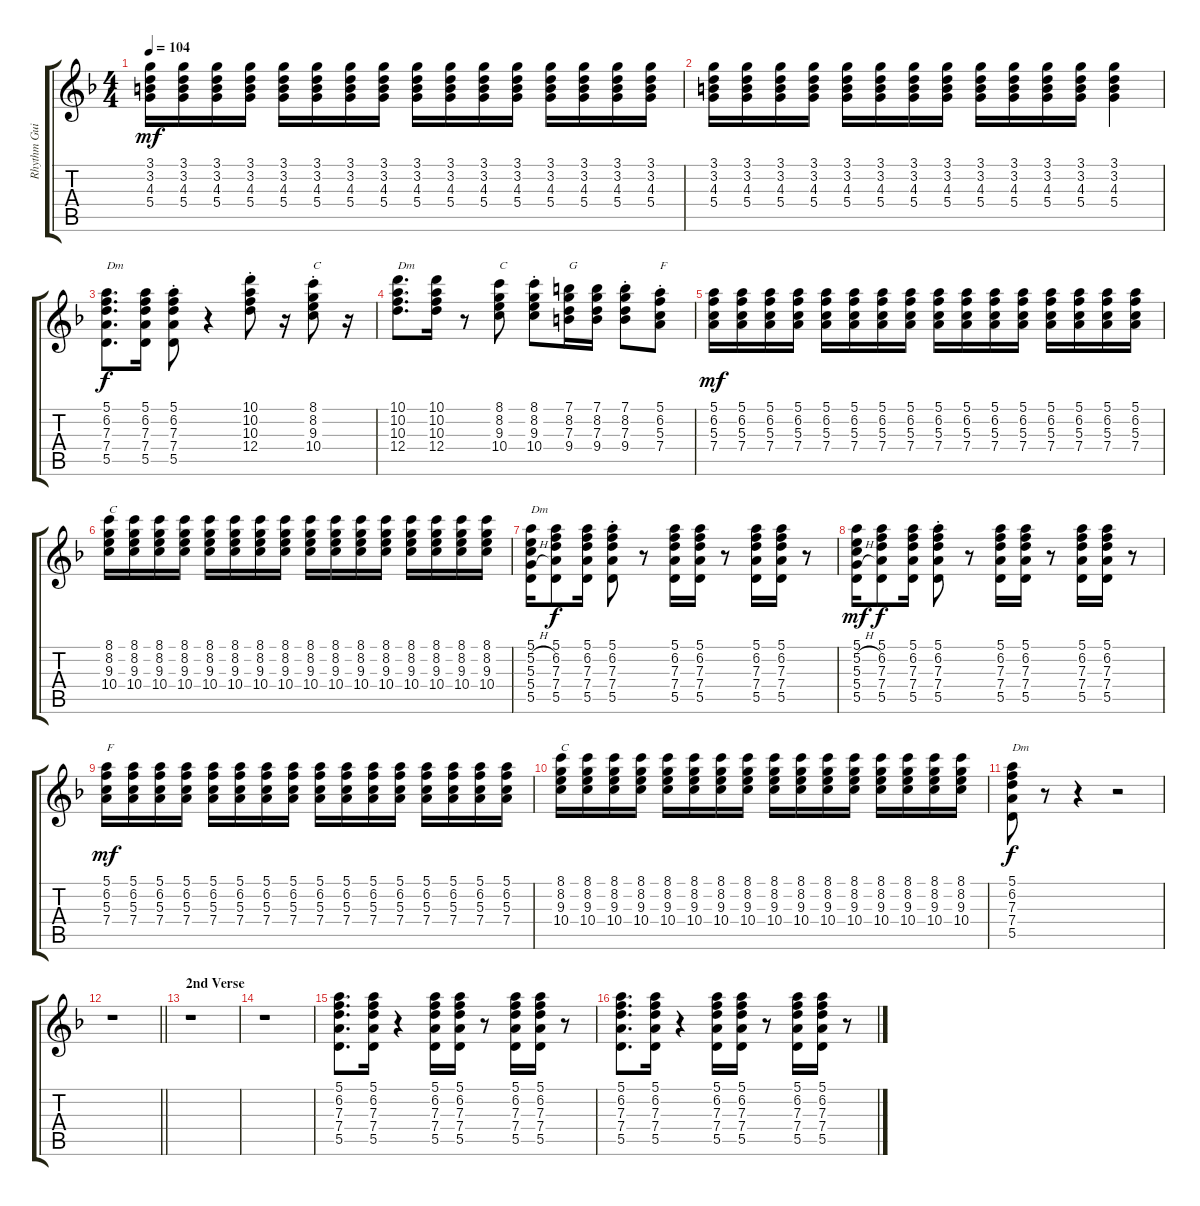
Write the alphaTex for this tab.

\track ("Rhythm Guitar 1 ( David Gilmour )" "Rhythm Gui") {instrument electricguitarjazz}
\staff {score tabs}
\tuning (E4 B3 G3 D3 A2 E2) {hide}
\ts (4 4)
\tempo 104
\clef g2
\ks dminor
(3.1 3.2 4.3 5.4).16{dy mf} (3.1 3.2 4.3 5.4).16 (3.1 3.2 4.3 5.4).16 (3.1 3.2 4.3 5.4).16 (3.1 3.2 4.3 5.4).16 (3.1 3.2 4.3 5.4).16 (3.1 3.2 4.3 5.4).16 (3.1 3.2 4.3 5.4).16 (3.1 3.2 4.3 5.4).16 (3.1 3.2 4.3 5.4).16 (3.1 3.2 4.3 5.4).16 (3.1 3.2 4.3 5.4).16 (3.1 3.2 4.3 5.4).16 (3.1 3.2 4.3 5.4).16 (3.1 3.2 4.3 5.4).16 (3.1 3.2 4.3 5.4).16 |
(3.1 3.2 4.3 5.4).16 (3.1 3.2 4.3 5.4).16 (3.1 3.2 4.3 5.4).16 (3.1 3.2 4.3 5.4).16 (3.1 3.2 4.3 5.4).16 (3.1 3.2 4.3 5.4).16 (3.1 3.2 4.3 5.4).16 (3.1 3.2 4.3 5.4).16 (3.1 3.2 4.3 5.4).16 (3.1 3.2 4.3 5.4).16 (3.1 3.2 4.3 5.4).16 (3.1 3.2 4.3 5.4).16 (3.1 3.2 4.3 5.4).4 |
(5.1 6.2 7.3 7.4 5.5).8{d txt "Dm" dy f} (5.1 6.2 7.3 7.4 5.5).16 (5.1{st} 6.2{st} 7.3{st} 7.4{st} 5.5{st}).8 r.4 (10.1{st} 10.2{st} 10.3{st} 12.4{st}).8 r.16 (8.1{st} 8.2{st} 9.3{st} 10.4{st}).8{txt "C"} r.16 |
(10.1 10.2 10.3 12.4).8{d txt "Dm"} (10.1 10.2 10.3 12.4).16 r.8 (8.1 8.2 9.3 10.4).8{txt "C"} (8.1{st} 8.2{st} 9.3{st} 10.4{st}).8 (7.1 8.2 7.3 9.4).16{txt "G"} (7.1 8.2 7.3 9.4).16 (7.1{st} 8.2{st} 7.3{st} 9.4{st}).8 (5.1{st} 6.2{st} 5.3{st} 7.4{st}).8{txt "F"} |
(5.1 6.2 5.3 7.4).16{dy mf} (5.1 6.2 5.3 7.4).16 (5.1 6.2 5.3 7.4).16 (5.1 6.2 5.3 7.4).16 (5.1 6.2 5.3 7.4).16 (5.1 6.2 5.3 7.4).16 (5.1 6.2 5.3 7.4).16 (5.1 6.2 5.3 7.4).16 (5.1 6.2 5.3 7.4).16 (5.1 6.2 5.3 7.4).16 (5.1 6.2 5.3 7.4).16 (5.1 6.2 5.3 7.4).16 (5.1 6.2 5.3 7.4).16 (5.1 6.2 5.3 7.4).16 (5.1 6.2 5.3 7.4).16 (5.1 6.2 5.3 7.4).16 |
(8.1 8.2 9.3 10.4).16{txt "C"} (8.1 8.2 9.3 10.4).16 (8.1 8.2 9.3 10.4).16 (8.1 8.2 9.3 10.4).16 (8.1 8.2 9.3 10.4).16 (8.1 8.2 9.3 10.4).16 (8.1 8.2 9.3 10.4).16 (8.1 8.2 9.3 10.4).16 (8.1 8.2 9.3 10.4).16 (8.1 8.2 9.3 10.4).16 (8.1 8.2 9.3 10.4).16 (8.1 8.2 9.3 10.4).16 (8.1 8.2 9.3 10.4).16 (8.1 8.2 9.3 10.4).16 (8.1 8.2 9.3 10.4).16 (8.1 8.2 9.3 10.4).16 |
(5.1 5.2{h} 5.3{h} 5.4{h} 5.5).16{txt "Dm"} (5.1 6.2 7.3 7.4 5.5).8{dy f} (5.1 6.2 7.3 7.4 5.5).16 (5.1{st} 6.2{st} 7.3{st} 7.4{st} 5.5{st}).8 r.8 (5.1 6.2 7.3 7.4 5.5).16 (5.1 6.2 7.3 7.4 5.5).16 r.8 (5.1 6.2 7.3 7.4 5.5).16 (5.1 6.2 7.3 7.4 5.5).16 r.8 |
(5.1 5.2{h} 5.3{h} 5.4{h} 5.5).16{dy mf} (5.1 6.2 7.3 7.4 5.5).8{dy f} (5.1 6.2 7.3 7.4 5.5).16 (5.1{st} 6.2{st} 7.3{st} 7.4{st} 5.5{st}).8 r.8 (5.1 6.2 7.3 7.4 5.5).16 (5.1 6.2 7.3 7.4 5.5).16 r.8 (5.1 6.2 7.3 7.4 5.5).16 (5.1 6.2 7.3 7.4 5.5).16 r.8 |
(5.1 6.2 5.3 7.4).16{txt "F" dy mf} (5.1 6.2 5.3 7.4).16 (5.1 6.2 5.3 7.4).16 (5.1 6.2 5.3 7.4).16 (5.1 6.2 5.3 7.4).16 (5.1 6.2 5.3 7.4).16 (5.1 6.2 5.3 7.4).16 (5.1 6.2 5.3 7.4).16 (5.1 6.2 5.3 7.4).16 (5.1 6.2 5.3 7.4).16 (5.1 6.2 5.3 7.4).16 (5.1 6.2 5.3 7.4).16 (5.1 6.2 5.3 7.4).16 (5.1 6.2 5.3 7.4).16 (5.1 6.2 5.3 7.4).16 (5.1 6.2 5.3 7.4).16 |
(8.1 8.2 9.3 10.4).16{txt "C"} (8.1 8.2 9.3 10.4).16 (8.1 8.2 9.3 10.4).16 (8.1 8.2 9.3 10.4).16 (8.1 8.2 9.3 10.4).16 (8.1 8.2 9.3 10.4).16 (8.1 8.2 9.3 10.4).16 (8.1 8.2 9.3 10.4).16 (8.1 8.2 9.3 10.4).16 (8.1 8.2 9.3 10.4).16 (8.1 8.2 9.3 10.4).16 (8.1 8.2 9.3 10.4).16 (8.1 8.2 9.3 10.4).16 (8.1 8.2 9.3 10.4).16 (8.1 8.2 9.3 10.4).16 (8.1 8.2 9.3 10.4).16 |
(5.1 6.2 7.3 7.4 5.5).8{txt "Dm" dy f} r.8 r.4 r.2 |
\barLineRight lightlight
r.1 |
\section ("" "2nd Verse")
r.1 |
r.1 |
(5.1 6.2 7.3 7.4 5.5).8{d} (5.1 6.2 7.3 7.4 5.5).16 r.4 (5.1 6.2 7.3 7.4 5.5).16 (5.1 6.2 7.3 7.4 5.5).16 r.8 (5.1 6.2 7.3 7.4 5.5).16 (5.1 6.2 7.3 7.4 5.5).16 r.8 |
(5.1 6.2 7.3 7.4 5.5).8{d} (5.1 6.2 7.3 7.4 5.5).16 r.4 (5.1 6.2 7.3 7.4 5.5).16 (5.1 6.2 7.3 7.4 5.5).16 r.8 (5.1 6.2 7.3 7.4 5.5).16 (5.1 6.2 7.3 7.4 5.5).16 r.8
